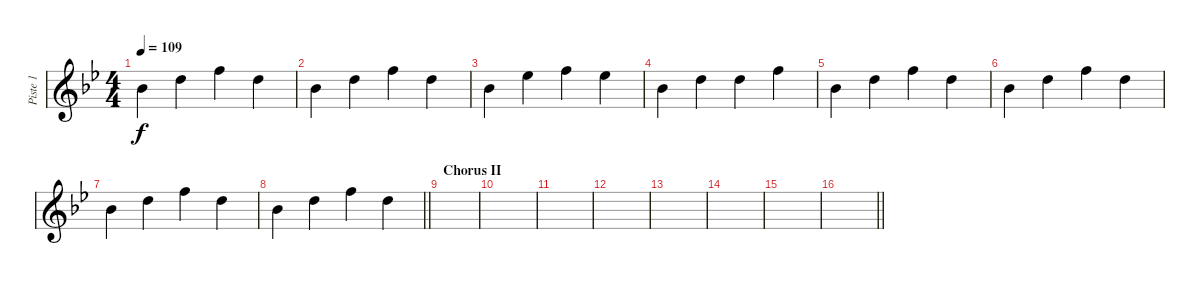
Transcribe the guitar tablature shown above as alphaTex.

\track ("Piste 1" "Piste 1") {instrument lead6voice}
\staff {score}
\tuning (E4 B3 G3 D3 A2 E2) {hide}
\ts (4 4)
\tempo 109
\clef g2
\ks bb
11.2.4{dy f} 10.1.4 13.1.4 10.1.4 |
11.2.4 10.1.4 13.1.4 10.1.4 |
11.2.4 11.1.4 13.1.4 11.1.4 |
11.2.4 10.1.4 10.1.4 13.1.4 |
11.2.4 10.1.4 13.1.4 10.1.4 |
11.2.4 10.1.4 13.1.4 10.1.4 |
11.2.4 10.1.4 13.1.4 10.1.4 |
\barLineRight lightlight
11.2.4 10.1.4 13.1.4 10.1.4 |
\section ("" "Chorus II")
|
|
|
|
|
|
|
\barLineRight lightlight
